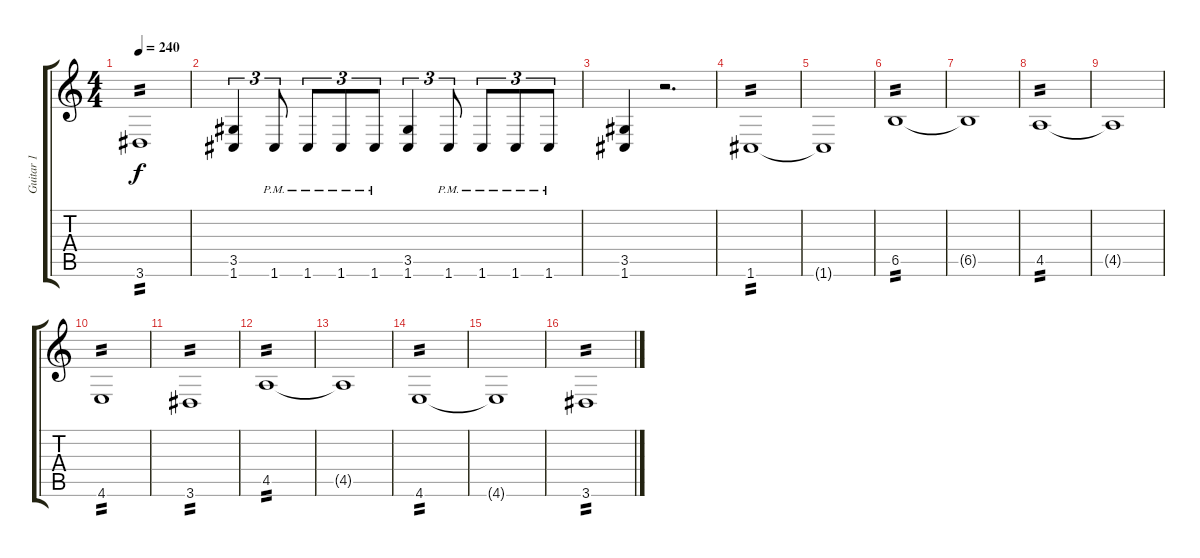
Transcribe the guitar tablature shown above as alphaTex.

\track ("Guitar 1" "Guitar 1") {instrument distortionguitar}
\staff {score tabs}
\tuning (C4 G3 Eb3 Bb2 F2 C2) {hide}
\ts (4 4)
\tempo 240
\clef g2
\ks c
3.6.1{tp 2 dy f} |
(3.5 1.6).4{tu (3 2)} 1.6{pm}.8{tu (3 2)} 1.6{pm}.8{tu (3 2)} 1.6{pm}.8{tu (3 2)} 1.6{pm}.8{tu (3 2)} (3.5 1.6).4{tu (3 2)} 1.6{pm}.8{tu (3 2)} 1.6{pm}.8{tu (3 2)} 1.6{pm}.8{tu (3 2)} 1.6{pm}.8{tu (3 2)} |
(3.5 1.6).4 r.2{d} |
1.6.1{tp 2} |
1.6{t}.1 |
6.5.1{tp 2} |
6.5{t}.1 |
4.5.1{tp 2} |
4.5{t}.1 |
4.6.1{tp 2} |
3.6.1{tp 2} |
4.5.1{tp 2} |
4.5{t}.1 |
4.6.1{tp 2} |
4.6{t}.1 |
3.6.1{tp 2}
